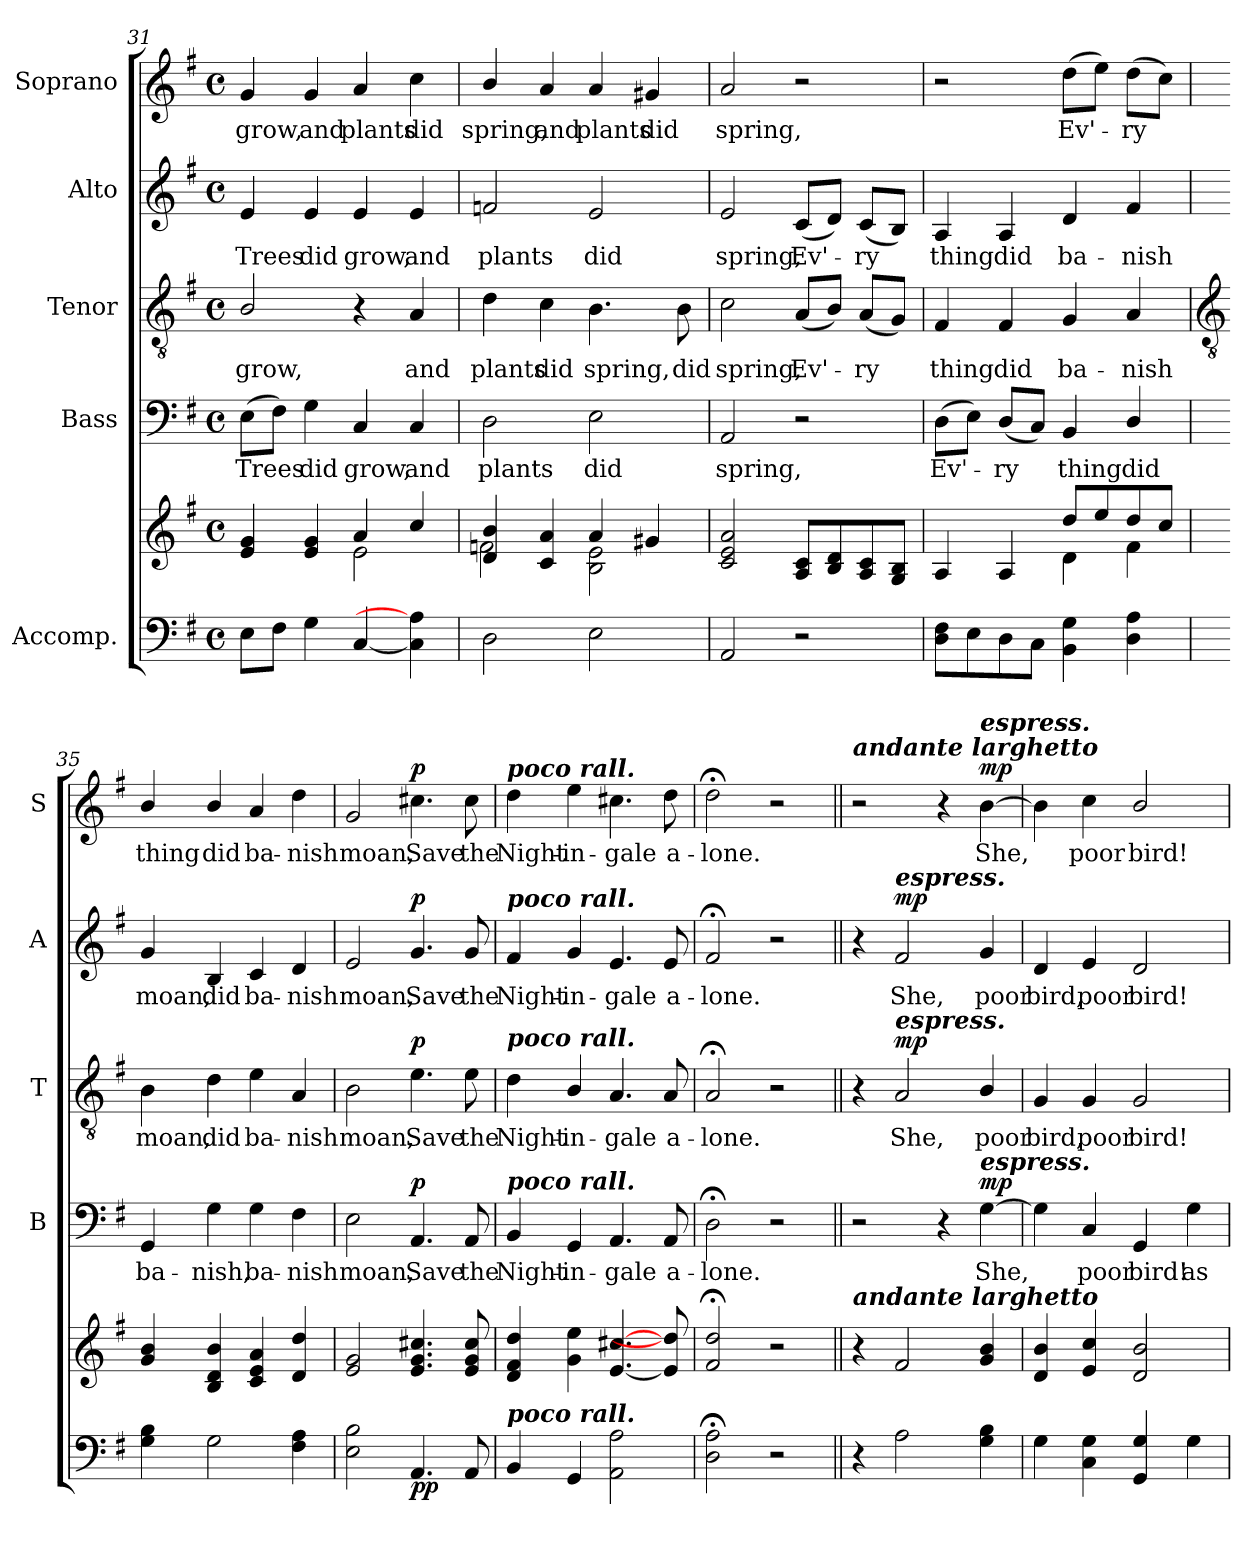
**kern	**kern	**dynam	**kern	**text	**dynam	**kern	**text	**dynam	**kern	**text	**dynam	**kern	**text	**dynam
*part5	*part5	*part5	*part4	*part4	*part4	*part3	*part3	*part3	*part2	*part2	*part2	*part1	*part1	*part1
*staff6	*staff5	*staff5/6	*staff4	*staff4	*staff4	*staff3	*staff3	*staff3	*staff2	*staff2	*staff2	*staff1	*staff1	*staff1
*I"Accomp.	*	*	*I"Bass	*	*	*I"Tenor	*	*	*I"Alto	*	*	*I"Soprano	*	*
*	*	*	*I'B	*	*	*I'T	*	*	*I'A	*	*	*I'S	*	*
!!LO:LB:g=z
*clefF4	*clefG2	*	*clefF4	*	*	*clefGv2	*	*	*clefG2	*	*	*clefG2	*	*
*k[f#]	*k[f#]	*	*k[f#]	*	*	*k[f#]	*	*	*k[f#]	*	*	*k[f#]	*	*
*G:	*G:	*	*G:	*	*	*G:	*	*	*G:	*	*	*G:	*	*
*M4/4	*M4/4	*	*M4/4	*	*	*M4/4	*	*	*M4/4	*	*	*M4/4	*	*
*met(c)	*met(c)	*	*met(c)	*	*	*met(c)	*	*	*met(c)	*	*	*met(c)	*	*
=31	=31	=31	=31	=31	=31	=31	=31	=31	=31	=31	=31	=31	=31	=31
*	*^	*	*	*	*	*	*	*	*	*	*	*	*	*
!	!	!	!	!	!LO:LY:b	!	!	!LO:LY:b	!	!	!LO:LY:b	!	!	!LO:LY:b	!
8EL	4e 4g	2ryy	.	(>8EL	Trees	.	2B/	grow,	.	4e	Trees	.	4g	grow,	.
8F#J	.	.	.	8F#J)	.	.	.	.	.	.	.	.	.	.	.
!	!	!	!	!	!LO:LY:b	!	!	!	!	!	!LO:LY:b	!	!	!LO:LY:b	!
4G	4e 4g	.	.	4G	did	.	.	.	.	4e	did	.	4g	and	.
!	!	!	!	!	!LO:LY:b	!	!	!	!	!	!LO:LY:b	!	!	!LO:LY:b	!
[4C	4a	2e\	.	4C	grow,	.	4r	.	.	4e	grow,	.	4a	plants	.
!	!	!	!	!	!LO:LY:b	!	!	!LO:LY:b	!	!	!LO:LY:b	!	!	!LO:LY:b	!
4C] 4A]	4cc/	.	.	4C	and	.	4A	and	.	4e	and	.	4cc	did	.
=32	=32	=32	=32	=32	=32	=32	=32	=32	=32	=32	=32	=32	=32	=32	=32
!	!	!	!	!	!LO:LY:b	!	!	!LO:LY:b	!	!	!LO:LY:b	!	!	!LO:LY:b	!
2D	4d/ 4b/	2fn\	.	2D	plants	.	4d	plants	.	2fn	plants	.	4b/	spring,	.
!	!	!	!	!	!	!	!	!LO:LY:b	!	!	!	!	!	!LO:LY:b	!
.	4c 4a	.	.	.	.	.	4c	did	.	.	.	.	4a	and	.
!	!	!	!	!	!LO:LY:b	!	!	!LO:LY:b	!	!	!LO:LY:b	!	!	!LO:LY:b	!
2E	4a	2B\ 2e\	.	2E	did	.	4.B	spring,	.	2e	did	.	4a	plants	.
!	!	!	!	!	!	!	!	!	!	!	!	!	!	!LO:LY:b	!
.	4g#X	.	.	.	.	.	.	.	.	.	.	.	4g#X	did	.
!	!	!	!	!	!	!	!	!LO:LY:b	!	!	!	!	!	!	!
.	.	.	.	.	.	.	8B	did	.	.	.	.	.	.	.
=33	=33	=33	=33	=33	=33	=33	=33	=33	=33	=33	=33	=33	=33	=33	=33
!	!	!	!	!	!LO:LY:b	!	!	!LO:LY:b	!	!	!LO:LY:b	!	!	!LO:LY:b	!
2AA	2c 2e 2a	1ryy	.	2AA	spring,	.	2c	spring,	.	2e	spring,	.	2a	spring,	.
!	!	!	!	!	!	!	!	!LO:LY:b	!	!	!LO:LY:b	!	!	!	!
2r	8A 8cL	.	.	2r	.	.	(<8AL	Ev'-	.	(<8cL	Ev'-	.	2r	.	.
.	8B 8d	.	.	.	.	.	8BJ)	.	.	8dJ)	.	.	.	.	.
!	!	!	!	!	!	!	!	!LO:LY:b	!	!	!LO:LY:b	!	!	!	!
.	8A 8c	.	.	.	.	.	(<8AL	ry	.	(<8cL	ry	.	.	.	.
.	8G 8BJ	.	.	.	.	.	8GJ)	.	.	8BJ)	.	.	.	.	.
=34	=34	=34	=34	=34	=34	=34	=34	=34	=34	=34	=34	=34	=34	=34	=34
!	!	!	!	!	!LO:LY:b	!	!	!LO:LY:b	!	!	!LO:LY:b	!	!	!	!
8D 8F#L	4A	2ryy	.	(>8DL	Ev'-	.	4F#	thing	.	4A	thing	.	2r	.	.
8E	.	.	.	8EJ)	.	.	.	.	.	.	.	.	.	.	.
!	!	!	!	!	!LO:LY:b	!	!	!LO:LY:b	!	!	!LO:LY:b	!	!	!	!
8D	4A	.	.	(<8DL	ry	.	4F#	did	.	4A	did	.	.	.	.
8CJ	.	.	.	8CJ)	.	.	.	.	.	.	.	.	.	.	.
!	!	!	!	!	!LO:LY:b	!	!	!LO:LY:b	!	!	!LO:LY:b	!	!	!LO:LY:b	!
4BB 4G	8dd/L	4d\	.	4BB	thing	.	4G	ba-	.	4d	ba-	.	(>8ddL	Ev'-	.
.	8ee/	.	.	.	.	.	.	.	.	.	.	.	8eeJ)	.	.
!	!	!	!	!	!LO:LY:b	!	!	!LO:LY:b	!	!	!LO:LY:b	!	!	!LO:LY:b	!
4D\ 4A\	8dd/	4f#\	.	4D/	did	.	4A	-nish	.	4f#	-nish	.	(>8ddL	ry	.
.	8cc/J	.	.	.	.	.	.	.	.	.	.	.	8ccJ)	.	.
*	*v	*v	*	*	*	*	*	*	*	*	*	*	*	*	*
!!LO:LB:g=z
=35	=35	=35	=35	=35	=35	=35	=35	=35	=35	=35	=35	=35	=35	=35
*	*	*	*	*	*	*clefGv2	*	*	*	*	*	*	*	*
!	!	!	!	!LO:LY:b	!	!	!LO:LY:b	!	!	!LO:LY:b	!	!	!LO:LY:b	!
4G 4B	4g/ 4b/	.	4GG	ba-	.	4B	moan,	.	4g	moan,	.	4b/	thing	.
!	!	!	!	!LO:LY:b	!	!	!LO:LY:b	!	!	!LO:LY:b	!	!	!LO:LY:b	!
2G	4B/ 4d/ 4b/	.	4G	-nish,	.	4d	did	.	4B	did	.	4b/	did	.
!	!	!	!	!LO:LY:b	!	!	!LO:LY:b	!	!	!LO:LY:b	!	!	!LO:LY:b	!
.	4c 4e 4a	.	4G	ba-	.	4e	ba-	.	4c	ba-	.	4a	ba-	.
!	!	!	!	!LO:LY:b	!	!	!LO:LY:b	!	!	!LO:LY:b	!	!	!LO:LY:b	!
4F# 4A	4d 4dd	.	4F#	-nish	.	4A	-nish	.	4d	-nish	.	4dd	-nish	.
=36	=36	=36	=36	=36	=36	=36	=36	=36	=36	=36	=36	=36	=36	=36
!	!	!	!	!LO:LY:b	!	!	!LO:LY:b	!	!	!LO:LY:b	!	!	!LO:LY:b	!
2E 2B	2e 2g	.	2E	moan,	.	2B	moan,	.	2e	moan,	.	2g	moan,	.
!	!	!LO:DY:b=2	!	!LO:LY:b	!	!	!LO:LY:b	!	!	!LO:LY:b	!	!	!LO:LY:b	!
!	!	!LO:DY:n=1:b	!	!	!LO:DY:b	!	!	!LO:DY:b	!	!	!LO:DY:b	!	!	!LO:DY:b
4.AA	4.e 4.g 4.cc#X	p p	4.AA	Save	p	4.e	Save	p	4.g	Save	p	4.cc#X	Save	p
!	!	!	!	!LO:LY:b	!	!	!LO:LY:b	!	!	!LO:LY:b	!	!	!LO:LY:b	!
8AA	8e 8g 8cc#	.	8AA	the	.	8e	the	.	8g	the	.	8cc#	the	.
=37	=37	=37	=37	=37	=37	=37	=37	=37	=37	=37	=37	=37	=37	=37
!	!	!	!	!	!	!	!	!	!	!	!	!LO:TX:a:Bi:t=poco rall.	!	!
!	!	!	!	!	!	!	!	!	!LO:TX:a:Bi:t=poco rall.	!	!	!	!	!
!	!	!	!	!	!	!LO:TX:a:Bi:t=poco rall.	!	!	!	!	!	!	!	!
!	!	!	!LO:TX:a:Bi:t=poco rall.	!	!	!	!	!	!	!	!	!	!	!
!LO:TX:a:Bi:t=poco rall.	!	!	!	!	!	!	!	!	!	!	!	!	!	!
!	!	!	!	!LO:LY:b	!	!	!LO:LY:b	!	!	!LO:LY:b	!	!	!LO:LY:b	!
4BB	4d 4f# 4dd	.	4BB	Night-	.	4d	Night-	.	4f#	Night-	.	4dd	Night-	.
!	!	!	!	!LO:LY:b	!	!	!LO:LY:b	!	!	!LO:LY:b	!	!	!LO:LY:b	!
4GG/	4g 4ee	.	4GG/	-in-	.	4B/	-in-	.	4g	-in-	.	4ee	-in-	.
!	!	!	!	!LO:LY:b	!	!	!LO:LY:b	!	!	!LO:LY:b	!	!	!LO:LY:b	!
2AA 2A	[4.e [4.cc#X	.	4.AA	-gale	.	4.A	-gale	.	4.e	-gale	.	4.cc#X	-gale	.
!	!	!	!	!LO:LY:b	!	!	!LO:LY:b	!	!	!LO:LY:b	!	!	!LO:LY:b	!
.	8e] 8dd]	.	8AA	a-	.	8A	a-	.	8e	a-	.	8dd	a-	.
=38	=38	=38	=38	=38	=38	=38	=38	=38	=38	=38	=38	=38	=38	=38
!	!	!	!	!LO:LY:b	!	!	!LO:LY:b	!	!	!LO:LY:b	!	!	!LO:LY:b	!
2D; 2A;	2f#;< 2dd;<	.	2D;<	-lone.	.	2A;<	-lone.	.	2f#;<	-lone.	.	2dd;<	-lone.	.
2r	2r	.	2r	.	.	2r	.	.	2r	.	.	2r	.	.
=39||	=39||	=39||	=39||	=39||	=39||	=39||	=39||	=39||	=39||	=39||	=39||	=39||	=39||	=39||
!	!	!	!	!	!	!	!	!	!	!	!	!LO:TX:a:Bi:t=andante larghetto	!	!
!	!LO:TX:a:Bi:t=andante larghetto	!	!	!	!	!	!	!	!	!	!	!	!	!
4r	4r	.	2r	.	.	4r	.	.	4r	.	.	2r	.	.
!	!	!	!	!	!	!	!	!	!LO:TX:a:Bi:t=espress.	!	!	!	!	!
!	!	!	!	!	!	!LO:TX:a:Bi:t=espress.	!	!	!	!	!	!	!	!
!	!	!LO:DY:b=2	!	!	!	!	!LO:LY:b	!	!	!LO:LY:b	!	!	!	!
!	!	!LO:DY:n=1:b=2	!	!	!	!	!	!	!	!	!	!	!	!
!	!	!LO:DY:n=2:b	!	!	!	!	!	!LO:DY:b	!	!	!LO:DY:b	!	!	!
2A	2f#	mp pp pp	.	.	.	2A	She,	mp	2f#	She,	mp	.	.	.
.	.	.	4r	.	.	.	.	.	.	.	.	4r	.	.
!	!	!	!	!	!	!	!	!	!	!	!	!LO:TX:a:Bi:t=espress.	!	!
!	!	!	!LO:TX:a:Bi:t=espress.	!	!	!	!	!	!	!	!	!	!	!
!	!	!	!	!LO:LY:b	!LO:DY:b	!	!LO:LY:b	!	!	!LO:LY:b	!	!	!LO:LY:b	!LO:DY:b
4G 4B	4g 4b	.	[4G	She,	mp	4B/	poor	.	4g	poor	.	[4b	She,	mp
=40	=40	=40	=40	=40	=40	=40	=40	=40	=40	=40	=40	=40	=40	=40
*	*	*	*	*	*	*	*	*	*	*	*	*MM58	*	*
!	!	!	!	!	!	!	!LO:LY:b	!	!	!LO:LY:b	!	!	!	!
4G	4d 4b	.	4G]	.	.	4G	bird,	.	4d	bird,	.	4b]	.	.
!	!	!	!	!LO:LY:b	!	!	!LO:LY:b	!	!	!LO:LY:b	!	!	!LO:LY:b	!
4C 4G	4e 4cc	.	4C	poor	.	4G	poor	.	4e	poor	.	4cc	poor	.
!	!	!	!	!LO:LY:b	!	!	!LO:LY:b	!	!	!LO:LY:b	!	!	!LO:LY:b	!
4GG 4G	2d 2b	.	4GG	bird!	.	2G	bird!	.	2d	bird!	.	2b/	bird!	.
!	!	!	!	!LO:LY:b	!	!	!	!	!	!	!	!	!	!
4G	.	.	4G	as	.	.	.	.	.	.	.	.	.	.
=	=	=	=	=	=	=	=	=	=	=	=	=	=	=
*-	*-	*-	*-	*-	*-	*-	*-	*-	*-	*-	*-	*-	*-	*-
